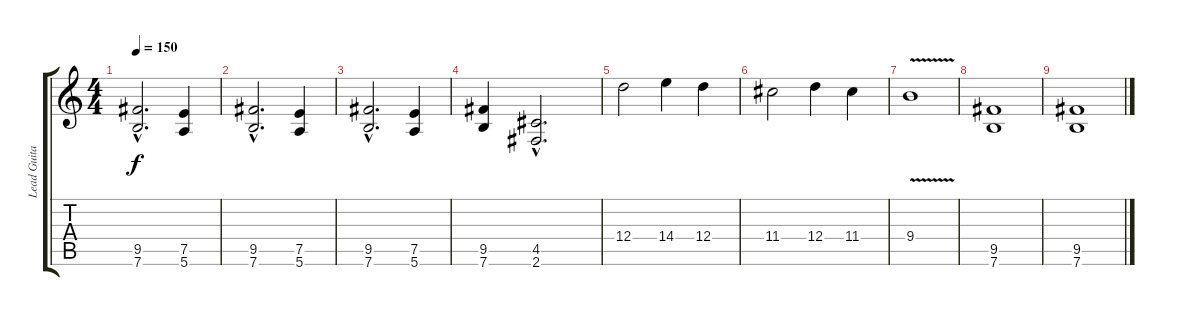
\track ("Lead Guitare" "Lead Guita") {instrument distortionguitar}
\staff {score tabs}
\tuning (E4 B3 G3 D3 A2 E2) {hide}
\ts (4 4)
\tempo 150
\clef g2
\ks c
(9.5{hac} 7.6{hac}).2{d dy f} (7.5 5.6).4 |
(9.5{hac} 7.6{hac}).2{d} (7.5 5.6).4 |
(9.5{hac} 7.6{hac}).2{d} (7.5 5.6).4 |
(9.5 7.6).4 (4.5{hac} 2.6{hac}).2{d} |
12.4.2 14.4.4 12.4.4 |
11.4.2 12.4.4 11.4.4 |
9.4{v}.1 |
(9.5 7.6).1 |
(9.5 7.6).1
